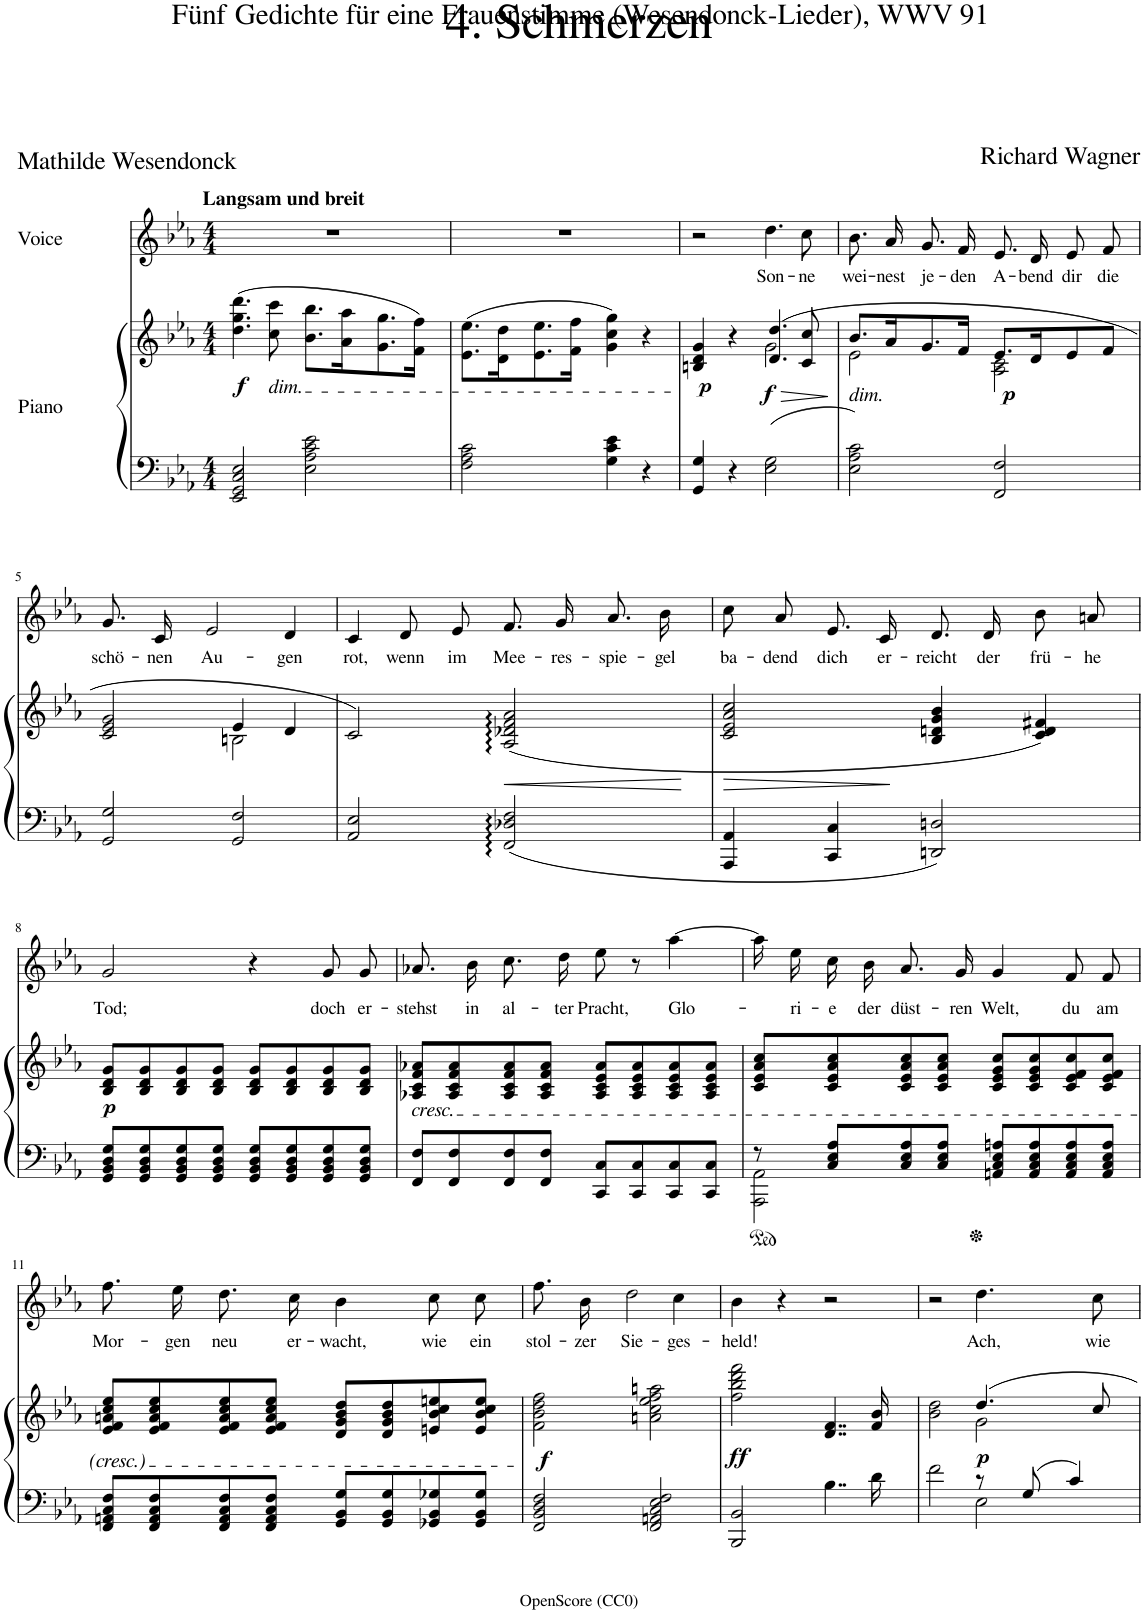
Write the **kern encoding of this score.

**kern	**kern	**dynam	**kern	**text
*part2	*part2	*part2	*part1	*part1
*staff3	*staff2	*staff2/3	*staff1	*staff1
*I"Piano	*	*	*I"Voice	*
*I'Pno	*	*	*	*
*clefF4	*clefG2	*	*clefG2	*
*k[b-e-a-]	*k[b-e-a-]	*	*k[b-e-a-]	*
*M4/4	*M4/4	*	*M4/4	*
=1	=1	=1	=1	=1
!	!	!	!LO:TX:a:B:t=Langsam und breit	!
!	!	!LO:DY:b	!	!
2EE-/ 2GG/ 2C/ 2E-/	(4.dd\ 4.gg\ 4.ddd\	f	1r	.
!	!LO:TX:b:i:t=dim.	!	!	!
.	8cc\ 8ccc\	.	.	.
2E-\ 2A-\ 2c\ 2e-\	8.b-\ 8.bb-\L	.	.	.
.	16a-\ 16aa-\K	.	.	.
.	8.g\ 8.gg\	.	.	.
.	16f\ 16ff\Jk)	.	.	.
=2	=2	=2	=2	=2
2F\ 2A-\ 2c\	(8.e-\ 8.ee-\L	.	1r	.
.	16d\ 16dd\K	.	.	.
.	8.e-\ 8.ee-\	.	.	.
.	16f\ 16ff\Jk	.	.	.
4G\ 4c\ 4e-\	4g\ 4cc\ 4gg\)	.	.	.
4r	4r	.	.	.
=3	=3	=3	=3	=3
*	*^	*	*	*
!	!	!	!LO:DY:b	!	!
4GG/ 4G/	4Bn/ 4d/ 4g/	2ryy	p	2r	.
4r	4r	.	.	.	.
!	!	!	!LO:HP:b	!	!LO:LY:b
!	!	!	!LO:DY:n=1:b	!	!
2E-\ 2G\	(4.d/ 4.dd/	2g\	> f	4.dd\	Son-
!	!	!	!	!	!LO:LY:b
.	8c/ 8cc/	.	.	8cc\	-ne
*	*v	*v	*	*	*
.	.	]	.	.
=4	=4	=4	=4	=4
*	*^	*	*	*
!	!LO:TX:b:i:t=dim.	!	!	!	!
!	!	!	!	!	!LO:LY:b
2E-\ 2A-\ 2c\	8.b-/L	2e-\	.	8.b-/L	wei-
!	!	!	!	!	!LO:LY:b
.	16a-/K	.	.	16a-/Jk	-nest
!	!	!	!	!	!LO:LY:b
.	8.g/	.	.	8.g/L	je-
!	!	!	!	!	!LO:LY:b
.	16f/Jk	.	.	16f/Jk	-den
!	!	!	!LO:DY:b	!	!LO:LY:b
2FF/ 2F/	8.e-/L	2A-\ 2c\	p	8.e-/L	A-
!	!	!	!	!	!LO:LY:b
.	16d/K	.	.	16d/Jk	-bend
!	!	!	!	!	!LO:LY:b
.	8e-/	.	.	8e-/L	dir
!	!	!	!	!	!LO:LY:b
.	8f/J	.	.	8f/J	die
!!LO:LB:g=z
=5	=5	=5	=5	=5	=5
!	!	!	!	!	!LO:LY:b
2GG/ 2G/	2c/ 2e-/ 2g/	2ryy	.	8.g/L	schö-
!	!	!	!	!	!LO:LY:b
.	.	.	.	16c/Jk	-nen
!	!	!	!	!	!LO:LY:b
.	.	.	.	2e-/	Au-
2GG/ 2F/	4e-/	2Bn\	.	.	.
!	!	!	!	!	!LO:LY:b
.	4d/	.	.	4d/	-gen
*	*v	*v	*	*	*
=6	=6	=6	=6	=6
!	!	!	!	!LO:LY:b
2AA-/ 2E-/	2c/)	.	4c/	rot,
!	!	!	!	!LO:LY:b
.	.	.	8d/L	wenn
!	!	!	!	!LO:LY:b
.	.	.	8e-/J	im
!	!	!LO:HP:b	!	!LO:LY:b
2FF/ 2D-X/ 2F/	(2A-/ 2d-X/ 2f/ 2a-/	<	8.f/L	Mee-
!	!	!	!	!LO:LY:b
.	.	.	16g/Jk	-res-
!	!	!	!	!LO:LY:b
.	.	.	8.a-/L	-spie-
!	!	!	!	!LO:LY:b
.	.	.	16b-/Jk	-gel
.	.	[	.	.
=7	=7	=7	=7	=7
!	!	!LO:HP:b	!	!LO:LY:b
4AAA-/ 4AA-/	2c/ 2e-/ 2a-/ 2cc/	>	8cc\L	ba-
!	!	!	!	!LO:LY:b
.	.	.	8a-\J	-dend
!	!	!	!	!LO:LY:b
4CC/ 4C/	.	.	8.e-/L	dich
!	!	!	!	!LO:LY:b
.	.	.	16c/Jk	er-
!	!	!	!	!LO:LY:b
2DDn/ 2Dn/	4B-/ 4dn/ 4g/ 4b-/	]	8.d/L	-reicht
!	!	!	!	!LO:LY:b
.	.	.	16d/Jk	der
!	!	!	!	!LO:LY:b
.	4c/ 4d/ 4f#X/)	.	8b-/L	frü-
!	!	!	!	!LO:LY:b
.	.	.	8an/J	-he
!!LO:LB:g=z
=8	=8	=8	=8	=8
!	!	!LO:DY:b	!	!LO:LY:b
8GG/ 8BB-/ 8D/ 8G/L	8B-/ 8d/ 8g/L	p	2g/	Tod;
8GG/ 8BB-/ 8D/ 8G/	8B-/ 8d/ 8g/	.	.	.
8GG/ 8BB-/ 8D/ 8G/	8B-/ 8d/ 8g/	.	.	.
8GG/ 8BB-/ 8D/ 8G/J	8B-/ 8d/ 8g/J	.	.	.
8GG/ 8BB-/ 8D/ 8G/L	8B-/ 8d/ 8g/L	.	4r	.
8GG/ 8BB-/ 8D/ 8G/	8B-/ 8d/ 8g/	.	.	.
!	!	!	!	!LO:LY:b
8GG/ 8BB-/ 8D/ 8G/	8B-/ 8d/ 8g/	.	8g/L	doch
!	!	!	!	!LO:LY:b
8GG/ 8BB-/ 8D/ 8G/J	8B-/ 8d/ 8g/J	.	8g/J	er-
=9	=9	=9	=9	=9
!	!LO:TX:b:i:t=cresc.	!	!	!
!	!	!	!	!LO:LY:b
8FF/ 8F/L	8A-X/ 8c/ 8f/ 8a-X/L	.	8.a-X/L	-stehst
8FF/ 8F/	8A-/ 8c/ 8f/ 8a-/	.	.	.
!	!	!	!	!LO:LY:b
.	.	.	16b-/Jk	in
!	!	!	!	!LO:LY:b
8FF/ 8F/	8A-/ 8c/ 8f/ 8a-/	.	8.cc\L	al-
8FF/ 8F/J	8A-/ 8c/ 8f/ 8a-/J	.	.	.
!	!	!	!	!LO:LY:b
.	.	.	16dd\Jk	-ter
!	!	!	!	!LO:LY:b
8CC/ 8C/L	8A-/ 8c/ 8e-/ 8a-/L	.	8ee-\	Pracht,
8CC/ 8C/	8A-/ 8c/ 8e-/ 8a-/	.	8r	.
!	!	!	!	!LO:LY:b
8CC/ 8C/	8A-/ 8c/ 8e-/ 8a-/	.	[4aa-\	Glo-
8CC/ 8C/J	8A-/ 8c/ 8e-/ 8a-/J	.	.	.
=10	=10	=10	=10	=10
*^	*	*	*	*
8r	2AAA-\ 2AA-\	8c/ 8e-/ 8a-/ 8cc/L	.	16aa-\LL]	.
!	!	!	!	!	!LO:LY:b
.	.	.	.	16ee-\J	-ri-
!	!	!	!	!	!LO:LY:b
8C/ 8E-/ 8A-/L	.	8c/ 8e-/ 8a-/ 8cc/	.	16cc\L	-e
!	!	!	!	!	!LO:LY:b
.	.	.	.	16b-\JJ	der
!	!	!	!	!	!LO:LY:b
8C/ 8E-/ 8A-/	.	8c/ 8e-/ 8a-/ 8cc/	.	8.a-/L	düst-
8C/ 8E-/ 8A-/J	.	8c/ 8e-/ 8a-/ 8cc/J	.	.	.
!	!	!	!	!	!LO:LY:b
.	.	.	.	16g/Jk	-ren
!	!	!	!	!	!LO:LY:b
8AAn/ 8C/ 8E-/ 8An/L	2ryy	8c/ 8e-/ 8g/ 8cc/L	.	4g/	Welt,
8AA/ 8C/ 8E-/ 8A/	.	8c/ 8e-/ 8g/ 8cc/	.	.	.
!	!	!	!	!	!LO:LY:b
8AA/ 8C/ 8E-/ 8A/	.	8c/ 8e-/ 8f/ 8cc/	.	8f/L	du
!	!	!	!	!	!LO:LY:b
8AA/ 8C/ 8E-/ 8A/J	.	8c/ 8e-/ 8f/ 8cc/J	.	8f/J	am
*v	*v	*	*	*	*
!!LO:LB:g=z
=11	=11	=11	=11	=11
!	!	!	!	!LO:LY:b
8FF/ 8AAn/ 8C/ 8F/L	8e-/ 8f/ 8an/ 8cc/ 8ee-/L	.	8.ff\L	Mor-
8FF/ 8AA/ 8C/ 8F/	8e-/ 8f/ 8a/ 8cc/ 8ee-/	.	.	.
!	!	!	!	!LO:LY:b
.	.	.	16ee-\Jk	-gen
!	!	!	!	!LO:LY:b
8FF/ 8AA/ 8C/ 8F/	8e-/ 8f/ 8a/ 8cc/ 8ee-/	.	8.dd\L	neu
8FF/ 8AA/ 8C/ 8F/J	8e-/ 8f/ 8a/ 8cc/ 8ee-/J	.	.	.
!	!	!	!	!LO:LY:b
.	.	.	16cc\Jk	er-
!	!	!	!	!LO:LY:b
8GG/ 8BB-/ 8G/L	8d/ 8g/ 8b-/ 8dd/L	.	4b-\	-wacht,
8GG/ 8BB-/ 8G/	8d/ 8g/ 8b-/ 8dd/	.	.	.
!	!	!	!	!LO:LY:b
8GG-X/ 8BB-/ 8G-X/	8en/ 8b-/ 8cc/ 8een/	.	8cc\L	wie
!	!	!	!	!LO:LY:b
8GG-/ 8BB-/ 8G-/J	8e/ 8b-/ 8cc/ 8ee/J	.	8cc\J	ein
=12	=12	=12	=12	=12
!	!	!LO:DY:b	!	!LO:LY:b
2FF/ 2BB-/ 2D/ 2F/	2f\ 2b-\ 2dd\ 2ff\	f	8.ff\L	stol-
!	!	!	!	!LO:LY:b
.	.	.	16b-\Jk	-zer
!	!	!	!	!LO:LY:b
.	.	.	2dd\	Sie-
2FF/ 2AAn/ 2C/ 2E-/ 2F/	2an\ 2cc\ 2ee-\ 2ff\ 2aan\	.	.	.
!	!	!	!	!LO:LY:b
.	.	.	4cc\	-ges-
=13	=13	=13	=13	=13
!	!	!LO:DY:b	!	!LO:LY:b
2BBB-/ 2BB-/	2ff\ 2bb-\ 2ddd\ 2fff\	ff	4b-\	-held!
.	.	.	4r	.
4..B-\	4..d/ 4..f/	.	2r	.
16d\	16f/ 16b-/	.	.	.
=14	=14	=14	=14	=14
*^	*^	*	*	*
2f\	2ryy	2b-\ 2dd\	2ryy	.	2r	.
!	!	!	!	!LO:DY:b	!	!LO:LY:b
8r	2E-\	4.dd/	2g\	p	4.dd\	Ach,
8G/	.	.	.	.	.	.
4c/	.	.	.	.	.	.
!	!	!	!	!	!	!LO:LY:b
.	.	8cc/	.	.	8cc\	wie
*v	*v	*	*	*	*	*
*	*v	*v	*	*	*
=	=	=	=	=
*-	*-	*-	*-	*-
